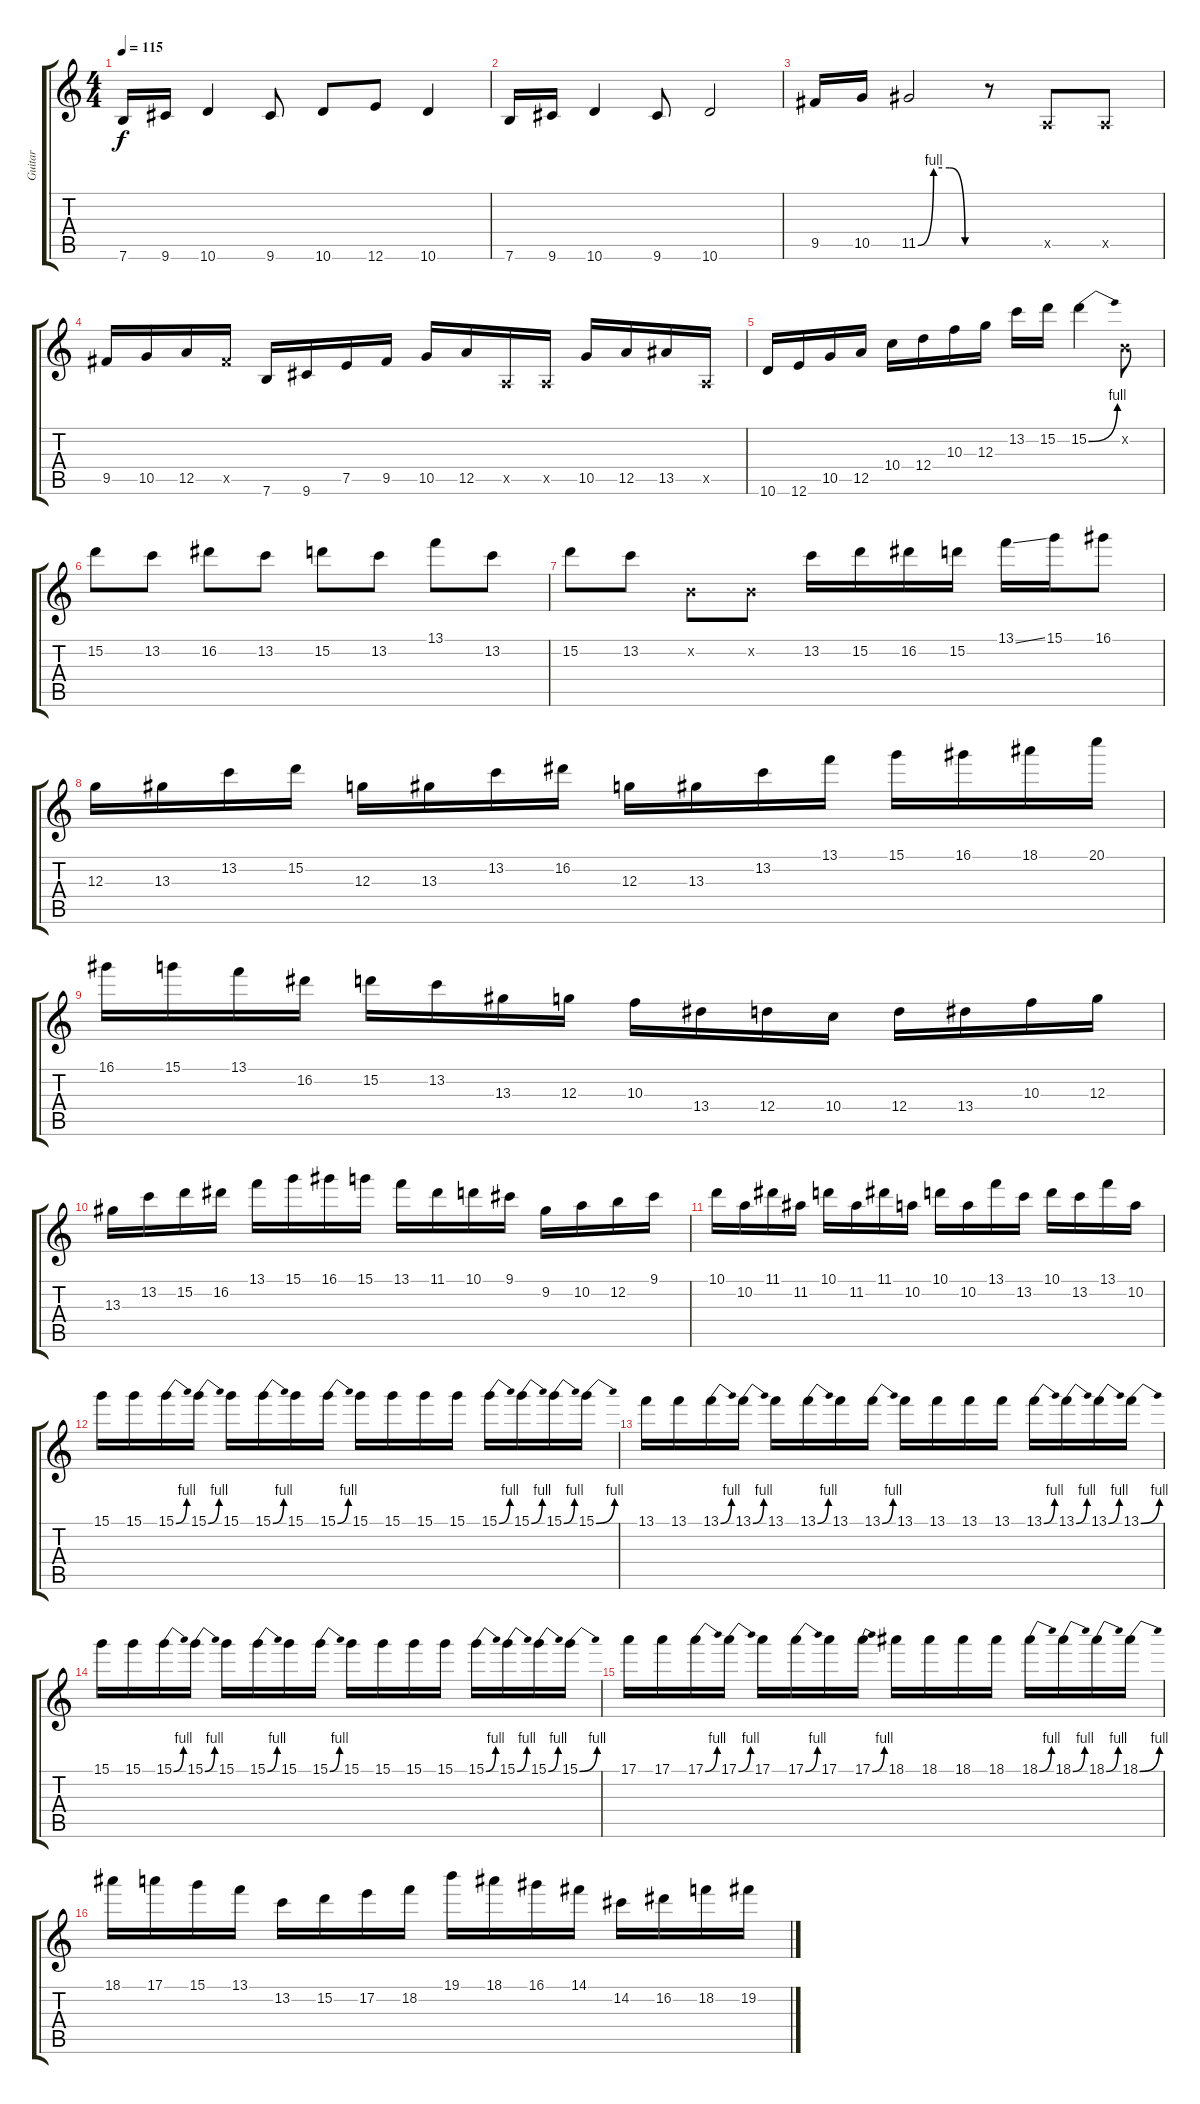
\track ("Guitar" "Guitar") {instrument overdrivenguitar}
\staff {score tabs}
\tuning (E4 B3 G3 D3 A2 E2) {hide}
\ts (4 4)
\tempo 115
\clef g2
\ks c
7.6.16{dy f} 9.6.16 10.6.4 9.6.8 10.6.8 12.6.8 10.6.4 |
7.6.16 9.6.16 10.6.4 9.6.8 10.6.2 |
9.5.16 10.5.16 11.5{be (custom 0 0 15 4 30 4 45 0 60 0)}.2 r.8 0.5{x}.8 0.5{x}.8 |
9.5.16 10.5.16 12.5.16 9.5{x}.16 7.6.16 9.6.16 7.5.16 9.5.16 10.5.16 12.5.16 0.5{x}.16 0.5{x}.16 10.5.16 12.5.16 13.5.16 0.5{x}.16 |
10.6.16 12.6.16 10.5.16 12.5.16 10.4.16 12.4.16 10.3.16 12.3.16 13.2.16 15.2.16 15.2{be (bend 0 0 60 4)}.4 0.2{x}.8 |
15.2.8 13.2.8 16.2.8 13.2.8 15.2.8 13.2.8 13.1.8 13.2.8 |
15.2.8 13.2.8 0.2{x}.8 0.2{x}.8 13.2.16 15.2.16 16.2.16 15.2.16 13.1{ss}.16 15.1.16 16.1.8 |
12.3.16 13.3.16 13.2.16 15.2.16 12.3.16 13.3.16 13.2.16 16.2.16 12.3.16 13.3.16 13.2.16 13.1.16 15.1.16 16.1.16 18.1.16 20.1.16 |
16.1.16 15.1.16 13.1.16 16.2.16 15.2.16 13.2.16 13.3.16 12.3.16 10.3.16 13.4.16 12.4.16 10.4.16 12.4.16 13.4.16 10.3.16 12.3.16 |
13.3.16 13.2.16 15.2.16 16.2.16 13.1.16 15.1.16 16.1.16 15.1.16 13.1.16 11.1.16 10.1.16 9.1.16 9.2.16 10.2.16 12.2.16 9.1.16 |
10.1.16 10.2.16 11.1.16 11.2.16 10.1.16 11.2.16 11.1.16 10.2.16 10.1.16 10.2.16 13.1.16 13.2.16 10.1.16 13.2.16 13.1.16 10.2.16 |
15.1.16 15.1.16 15.1{be (bend 0 0 60 4)}.16 15.1{be (bend 0 0 60 4)}.16 15.1.16 15.1{be (bend 0 0 60 4)}.16 15.1.16 15.1{be (bend 0 0 60 4)}.16 15.1.16 15.1.16 15.1.16 15.1.16 15.1{be (bend 0 0 60 4)}.16 15.1{be (bend 0 0 60 4)}.16 15.1{be (bend 0 0 60 4)}.16 15.1{be (bend 0 0 60 4)}.16 |
13.1.16 13.1.16 13.1{be (bend 0 0 60 4)}.16 13.1{be (bend 0 0 60 4)}.16 13.1.16 13.1{be (bend 0 0 60 4)}.16 13.1.16 13.1{be (bend 0 0 60 4)}.16 13.1.16 13.1.16 13.1.16 13.1.16 13.1{be (bend 0 0 60 4)}.16 13.1{be (bend 0 0 60 4)}.16 13.1{be (bend 0 0 60 4)}.16 13.1{be (bend 0 0 60 4)}.16 |
15.1.16 15.1.16 15.1{be (bend 0 0 60 4)}.16 15.1{be (bend 0 0 60 4)}.16 15.1.16 15.1{be (bend 0 0 60 4)}.16 15.1.16 15.1{be (bend 0 0 60 4)}.16 15.1.16 15.1.16 15.1.16 15.1.16 15.1{be (bend 0 0 60 4)}.16 15.1{be (bend 0 0 60 4)}.16 15.1{be (bend 0 0 60 4)}.16 15.1{be (bend 0 0 60 4)}.16 |
17.1.16 17.1.16 17.1{be (bend 0 0 60 4)}.16 17.1{be (bend 0 0 60 4)}.16 17.1.16 17.1{be (bend 0 0 60 4)}.16 17.1.16 17.1{be (bend 0 0 60 4)}.16 18.1.16 18.1.16 18.1.16 18.1.16 18.1{be (bend 0 0 60 4)}.16 18.1{be (bend 0 0 60 4)}.16 18.1{be (bend 0 0 60 4)}.16 18.1{be (bend 0 0 60 4)}.16 |
18.1.16 17.1.16 15.1.16 13.1.16 13.2.16 15.2.16 17.2.16 18.2.16 19.1.16 18.1.16 16.1.16 14.1.16 14.2.16 16.2.16 18.2.16 19.2.16
